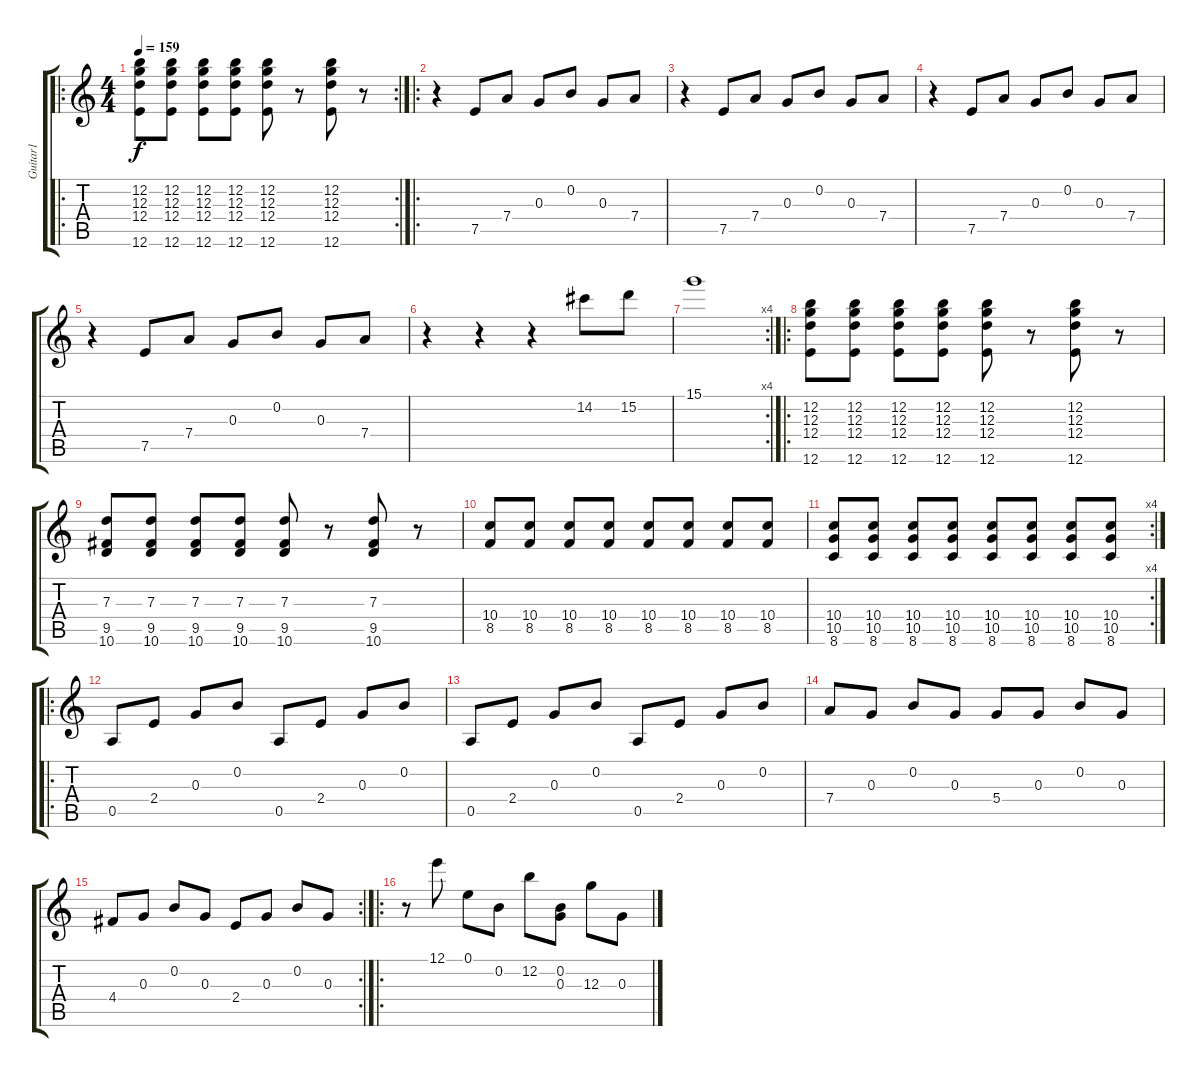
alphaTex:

\track ("Guitar1" "Guitar1") {instrument overdrivenguitar}
\staff {score tabs}
\tuning (E4 B3 G3 D3 A2 E2) {hide}
\ro
\rc 2
\ts (4 4)
\tempo 159
\clef g2
\ks c
(12.2 12.3 12.4 12.6).8{dy f instrument overdrivenguitar} (12.2 12.3 12.4 12.6).8 (12.2 12.3 12.4 12.6).8 (12.2 12.3 12.4 12.6).8 (12.2 12.3 12.4 12.6).8 r.8 (12.2 12.3 12.4 12.6).8 r.8 |
\ro
r.4 7.5.8 7.4.8 0.3.8 0.2.8 0.3.8 7.4.8 |
r.4 7.5.8 7.4.8 0.3.8 0.2.8 0.3.8 7.4.8 |
r.4 7.5.8 7.4.8 0.3.8 0.2.8 0.3.8 7.4.8 |
r.4 7.5.8 7.4.8 0.3.8 0.2.8 0.3.8 7.4.8 |
r.4 r.4 r.4 14.2.8 15.2.8 |
\rc 4
15.1.1 |
\ro
(12.2 12.3 12.4 12.6).8 (12.2 12.3 12.4 12.6).8 (12.2 12.3 12.4 12.6).8 (12.2 12.3 12.4 12.6).8 (12.2 12.3 12.4 12.6).8 r.8 (12.2 12.3 12.4 12.6).8 r.8 |
(7.3 9.5 10.6).8 (7.3 9.5 10.6).8 (7.3 9.5 10.6).8 (7.3 9.5 10.6).8 (7.3 9.5 10.6).8 r.8 (7.3 9.5 10.6).8 r.8 |
(10.4 8.5).8 (10.4 8.5).8 (10.4 8.5).8 (10.4 8.5).8 (10.4 8.5).8 (10.4 8.5).8 (10.4 8.5).8 (10.4 8.5).8 |
\rc 4
(10.4 10.5 8.6).8 (10.4 10.5 8.6).8 (10.4 10.5 8.6).8 (10.4 10.5 8.6).8 (10.4 10.5 8.6).8 (10.4 10.5 8.6).8 (10.4 10.5 8.6).8 (10.4 10.5 8.6).8 |
\ro
0.5.8 2.4.8 0.3.8 0.2.8 0.5.8 2.4.8 0.3.8 0.2.8 |
0.5.8 2.4.8 0.3.8 0.2.8 0.5.8 2.4.8 0.3.8 0.2.8 |
7.4.8 0.3.8 0.2.8 0.3.8 5.4.8 0.3.8 0.2.8 0.3.8 |
\rc 2
4.4.8 0.3.8 0.2.8 0.3.8 2.4.8 0.3.8 0.2.8 0.3.8 |
\ro
r.8 12.1.8 0.1.8 0.2.8 12.2.8 (0.2 0.3).8 12.3.8 0.3.8
